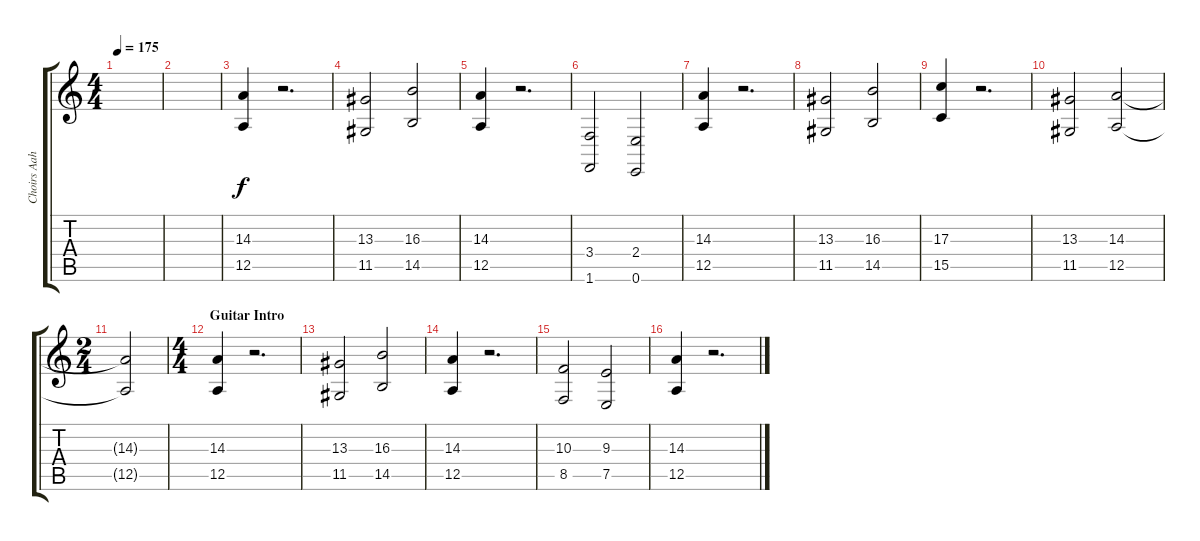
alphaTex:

\track ("Choirs Aahs" "Choirs Aah") {instrument choiraahs}
\staff {score tabs}
\tuning (E4 B3 G3 D3 A2 E2) {hide}
\ts (4 4)
\tempo 175
\clef g2
\ks c
|
|
(14.3 12.5).4 r.2{d} |
(13.3 11.5).2 (16.3 14.5).2 |
(14.3 12.5).4 r.2{d} |
(3.4 1.6).2 (2.4 0.6).2 |
(14.3 12.5).4 r.2{d} |
(13.3 11.5).2 (16.3 14.5).2 |
(17.3 15.5).4 r.2{d} |
(13.3 11.5).2 (14.3 12.5).2 |
\ts (2 4)
(14.3{t} 12.5{t}).2 |
\ts (4 4)
\section ("" "Guitar Intro")
(14.3 12.5).4 r.2{d} |
(13.3 11.5).2 (16.3 14.5).2 |
(14.3 12.5).4 r.2{d} |
(10.3 8.5).2 (9.3 7.5).2 |
(14.3 12.5).4 r.2{d}
